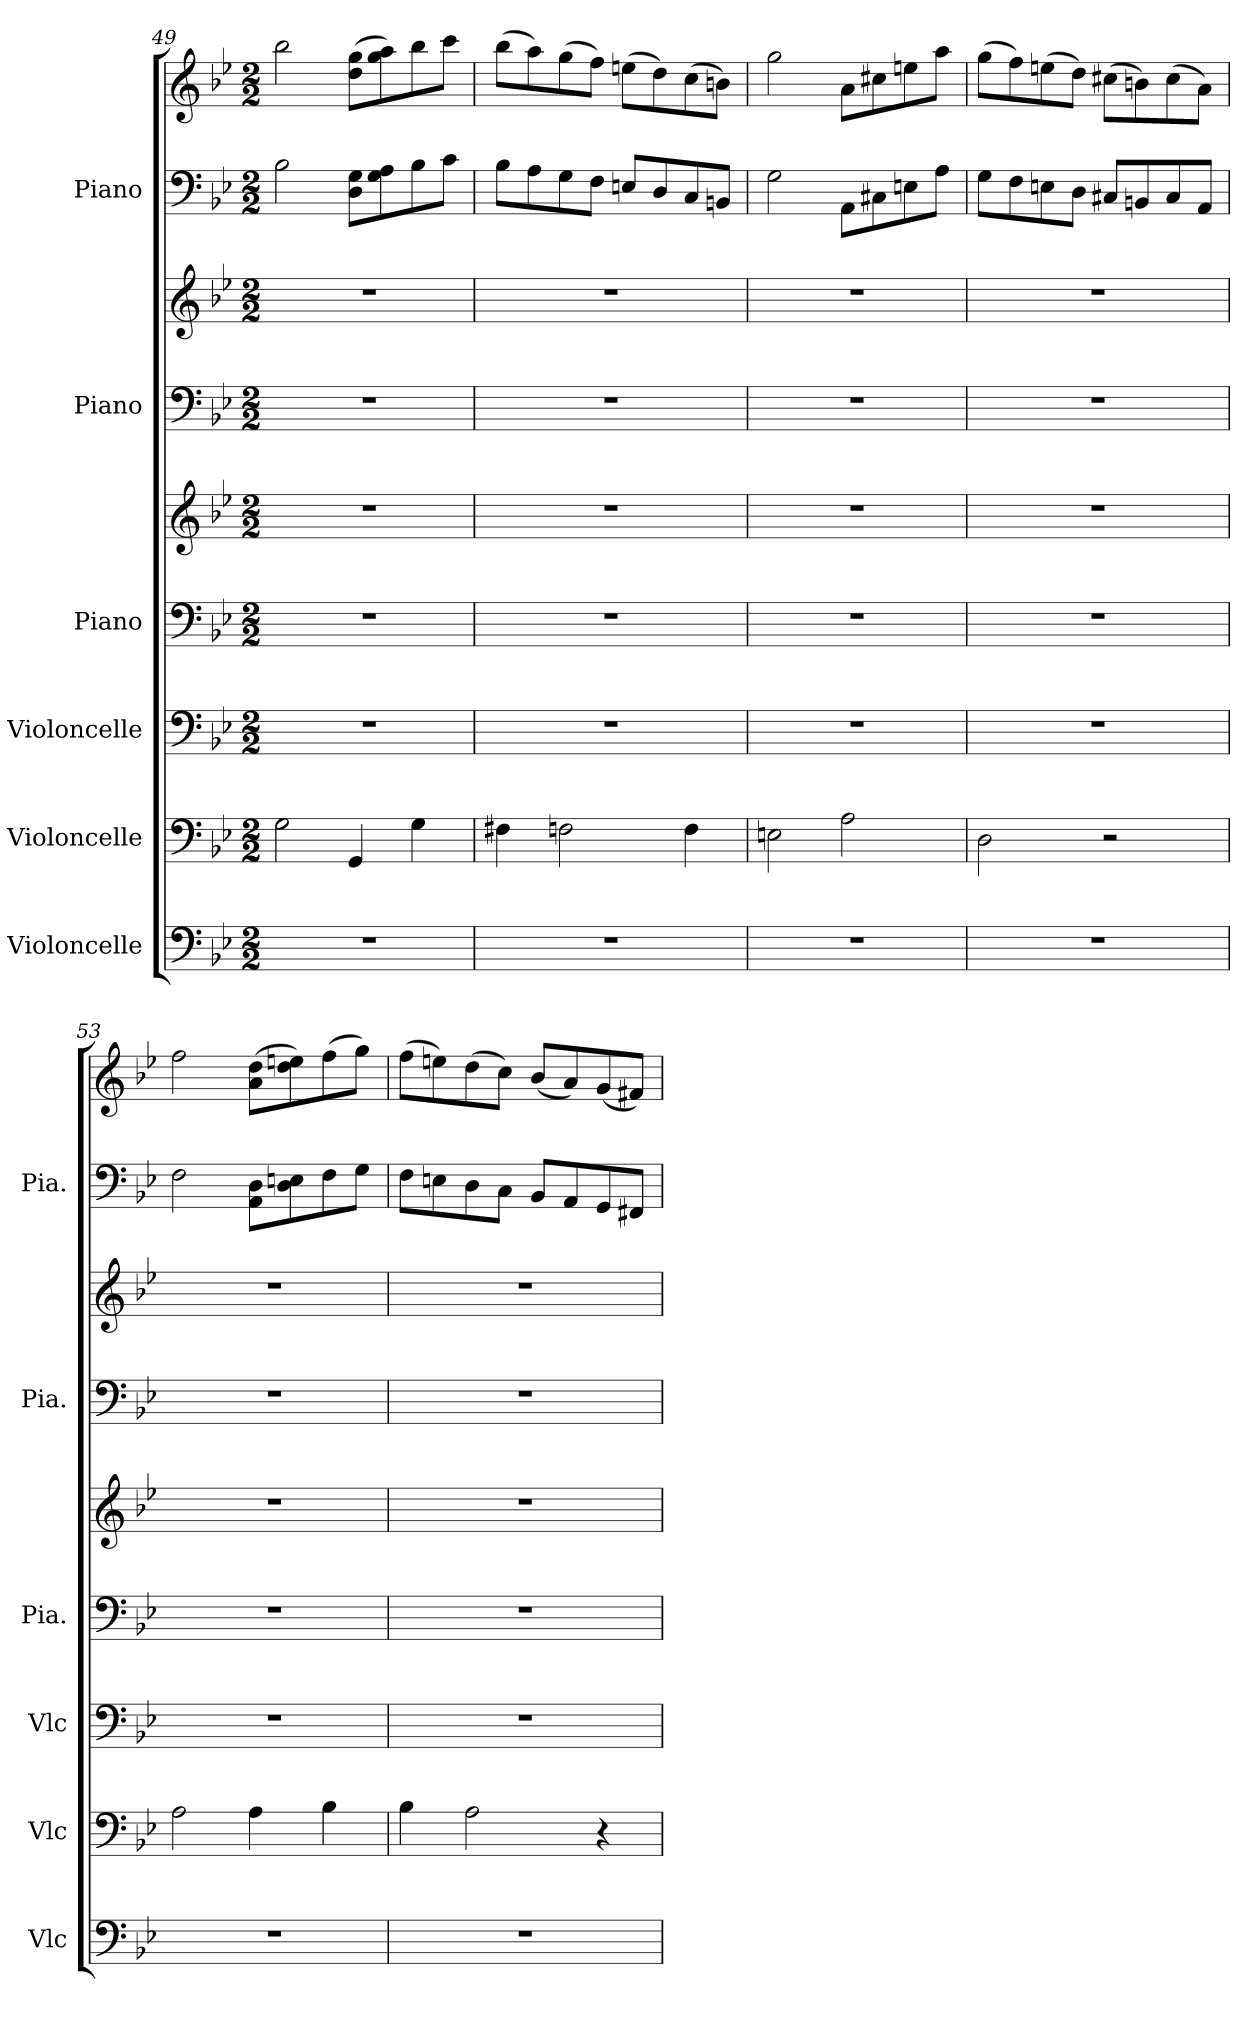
**kern	**kern	**kern	**kern	**kern	**kern	**kern	**kern	**kern
*part6	*part5	*part4	*part3	*part3	*part2	*part2	*part1	*part1
*staff9	*staff8	*staff7	*staff6	*staff5	*staff4	*staff3	*staff2	*staff1
*I"Violoncelle	*I"Violoncelle	*I"Violoncelle	*I"Piano	*	*I"Piano	*	*I"Piano	*
*I'Vlc	*I'Vlc	*I'Vlc	*I'Pia.	*	*I'Pia.	*	*I'Pia.	*
*clefF4	*clefF4	*clefF4	*clefF4	*clefG2	*clefF4	*clefG2	*clefF4	*clefG2
*k[b-e-]	*k[b-e-]	*k[b-e-]	*k[b-e-]	*k[b-e-]	*k[b-e-]	*k[b-e-]	*k[b-e-]	*k[b-e-]
*M2/2	*M2/2	*M2/2	*M2/2	*M2/2	*M2/2	*M2/2	*M2/2	*M2/2
=49	=49	=49	=49	=49	=49	=49	=49	=49
1r	2G\	1r	1r	1r	1r	1r	2B-\	2bb-\
.	4GG/	.	.	.	.	.	8D\ 8G\L	(>8dd\ 8gg\L
.	.	.	.	.	.	.	8G\ 8A\	8gg\ 8aa\)
.	4G\	.	.	.	.	.	8B-\	8bb-\
.	.	.	.	.	.	.	8c\J	8ccc\J
=50	=50	=50	=50	=50	=50	=50	=50	=50
1r	4F#X\	1r	1r	1r	1r	1r	8B-\L	(>8bb-\L
.	.	.	.	.	.	.	8A\	8aa\)
.	2Fn\	.	.	.	.	.	8G\	(>8gg\
.	.	.	.	.	.	.	8F\J	8ff\J)
.	.	.	.	.	.	.	8En/L	(>8een\L
.	.	.	.	.	.	.	8D/	8dd\)
.	4F\	.	.	.	.	.	8C/	(>8cc\
.	.	.	.	.	.	.	8BBn/J	8bn\J)
=51	=51	=51	=51	=51	=51	=51	=51	=51
1r	2En\	1r	1r	1r	1r	1r	2G\	2gg\
.	2A\	.	.	.	.	.	8AA\L	8a\L
.	.	.	.	.	.	.	8C#X\	8cc#X\
.	.	.	.	.	.	.	8En\	8een\
.	.	.	.	.	.	.	8A\J	8aa\J
!!LO:LB:g=z
=52	=52	=52	=52	=52	=52	=52	=52	=52
1r	2D\	1r	1r	1r	1r	1r	8G\L	(>8gg\L
.	.	.	.	.	.	.	8F\	8ff\)
.	.	.	.	.	.	.	8En\	(>8een\
.	.	.	.	.	.	.	8D\J	8dd\J)
.	2r	.	.	.	.	.	8C#X/L	(>8cc#X\L
.	.	.	.	.	.	.	8BBn/	8bn\)
.	.	.	.	.	.	.	8C#/	(>8cc#\
.	.	.	.	.	.	.	8AA/J	8a\J)
=53	=53	=53	=53	=53	=53	=53	=53	=53
1r	2A\	1r	1r	1r	1r	1r	2F\	2ff\
.	4A\	.	.	.	.	.	8AA\ 8D\L	(>8a\ 8dd\L
.	.	.	.	.	.	.	8D\ 8En\	8dd\ 8een\)
.	4B-\	.	.	.	.	.	8F\	(>8ff\
.	.	.	.	.	.	.	8G\J	8gg\J)
=54	=54	=54	=54	=54	=54	=54	=54	=54
1r	4B-\	1r	1r	1r	1r	1r	8F\L	(>8ff\L
.	.	.	.	.	.	.	8En\	8een\)
.	2A\	.	.	.	.	.	8D\	(>8dd\
.	.	.	.	.	.	.	8C\J	8cc\J)
.	.	.	.	.	.	.	8BB-/L	(<8b-/L
.	.	.	.	.	.	.	8AA/	8a/)
.	4r	.	.	.	.	.	8GG/	(<8g/
.	.	.	.	.	.	.	8FF#X/J	8f#X/J)
=	=	=	=	=	=	=	=	=
*-	*-	*-	*-	*-	*-	*-	*-	*-
